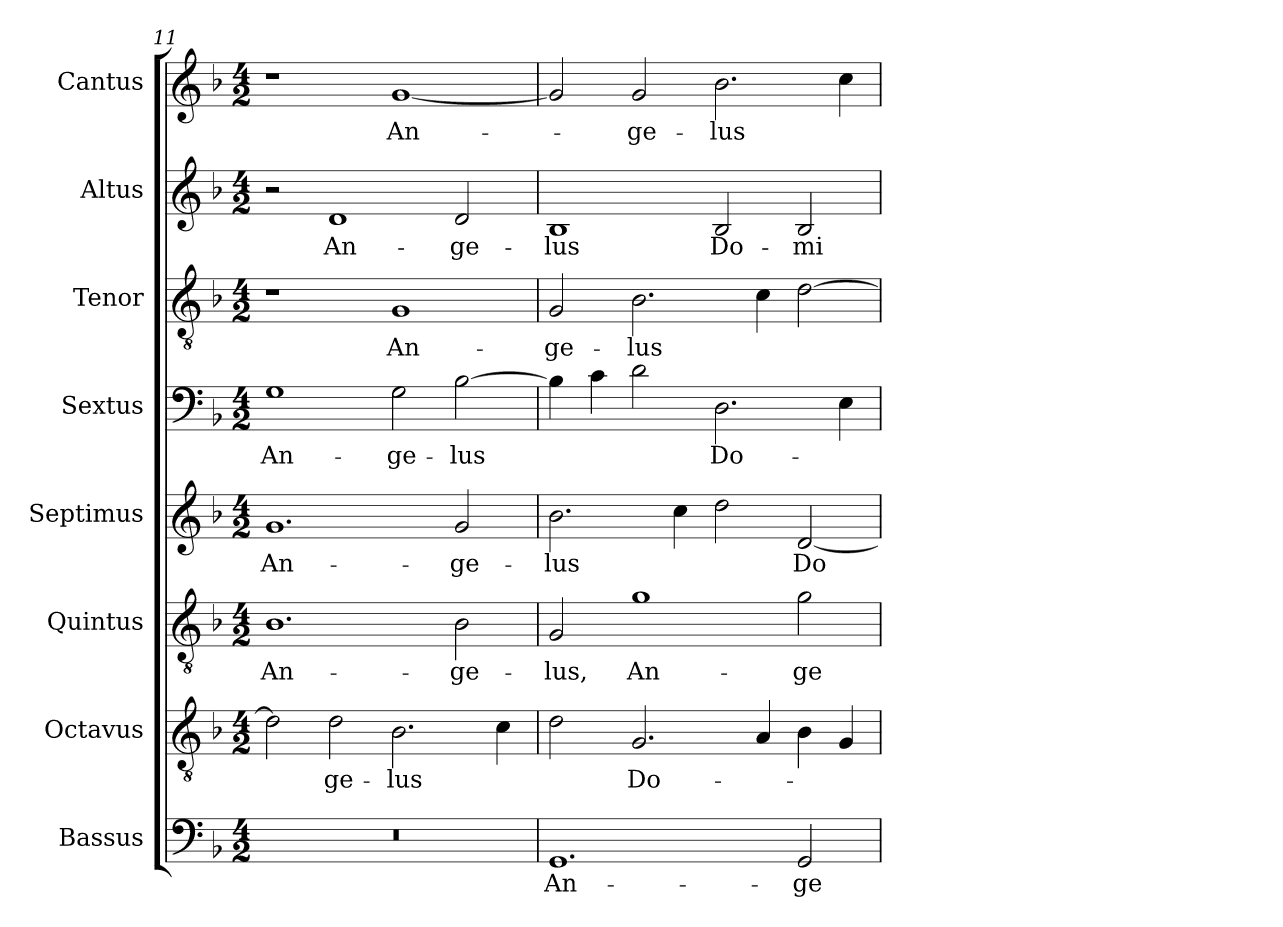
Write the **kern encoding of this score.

**kern	**text	**kern	**text	**kern	**text	**kern	**text	**kern	**text	**kern	**text	**kern	**text	**kern	**text
*part8	*part8	*part7	*part7	*part6	*part6	*part5	*part5	*part4	*part4	*part3	*part3	*part2	*part2	*part1	*part1
*staff8	*staff8	*staff7	*staff7	*staff6	*staff6	*staff5	*staff5	*staff4	*staff4	*staff3	*staff3	*staff2	*staff2	*staff1	*staff1
*I"Bassus	*	*I"Octavus	*	*I"Quintus	*	*I"Septimus	*	*I"Sextus	*	*I"Tenor	*	*I"Altus	*	*I"Cantus	*
*I'B.	*	*	*	*	*	*	*	*	*	*I'T.	*	*I'A.	*	*I'C.	*
*clefF4	*	*clefGv2	*	*clefGv2	*	*clefG2	*	*clefF4	*	*clefGv2	*	*clefG2	*	*clefG2	*
*	*	*ITrd7c12	*	*ITrd7c12	*	*	*	*	*	*ITrd7c12	*	*	*	*	*
*k[b-]	*	*k[b-]	*	*k[b-]	*	*k[b-]	*	*k[b-]	*	*k[b-]	*	*k[b-]	*	*k[b-]	*
*d:	*	*d:	*	*d:	*	*d:	*	*d:	*	*d:	*	*d:	*	*d:	*
*M4/2	*	*M4/2	*	*M4/2	*	*M4/2	*	*M4/2	*	*M4/2	*	*M4/2	*	*M4/2	*
=11	=11	=11	=11	=11	=11	=11	=11	=11	=11	=11	=11	=11	=11	=11	=11
!LO:N:vis=1	!	!	!	!	!	!	!	!	!	!	!	!	!	!	!
!	!	!	!	!	!LO:LY:b:color=#000000	!	!	!	!	!	!	!	!	!	!
!	!	!	!	!	!	!	!LO:LY:b:color=#000000	!	!	!	!	!	!	!	!
!	!	!	!	!	!	!	!	!	!LO:LY:b:color=#000000	!	!	!	!	!	!
0r	.	2Di\]	.	1.BB-i	An-	1.gi	An-	1Gi	An-	1r	.	2r	.	1r	.
!	!	!	!LO:LY:b:color=#000000	!	!	!	!	!	!	!	!	!	!	!	!
!	!	!	!	!	!	!	!	!	!	!	!	!	!LO:LY:b:color=#000000	!	!
.	.	2Di\	-ge-	.	.	.	.	.	.	.	.	1di	An-	.	.
!	!	!	!LO:LY:b:color=#000000	!	!	!	!	!	!	!	!	!	!	!	!
!	!	!	!	!	!	!	!	!	!LO:LY:b:color=#000000	!	!	!	!	!	!
!	!	!	!	!	!	!	!	!	!	!	!LO:LY:b:color=#000000	!	!	!	!
!	!	!	!	!	!	!	!	!	!	!	!	!	!	!	!LO:LY:b:color=#000000
.	.	2.BB-i\	-lus	.	.	.	.	2Gi\	-ge-	1GGi	An-	.	.	[1gi	An-
!	!	!	!	!	!LO:LY:b:color=#000000	!	!	!	!	!	!	!	!	!	!
!	!	!	!	!	!	!	!LO:LY:b:color=#000000	!	!	!	!	!	!	!	!
!	!	!	!	!	!	!	!	!	!LO:LY:b:color=#000000	!	!	!	!	!	!
!	!	!	!	!	!	!	!	!	!	!	!	!	!LO:LY:b:color=#000000	!	!
.	.	.	.	2BB-i\	-ge-	2gi/	-ge-	[2B-i\	-lus	.	.	2di/	-ge-	.	.
.	.	4Ci\	.	.	.	.	.	.	.	.	.	.	.	.	.
!!LO:LB:g=z
=12	=12	=12	=12	=12	=12	=12	=12	=12	=12	=12	=12	=12	=12	=12	=12
!	!LO:LY:b:color=#000000	!	!	!	!	!	!	!	!	!	!	!	!	!	!
!	!	!	!	!	!LO:LY:b:color=#000000	!	!	!	!	!	!	!	!	!	!
!	!	!	!	!	!	!	!LO:LY:b:color=#000000	!	!	!	!	!	!	!	!
!	!	!	!	!	!	!	!	!	!	!	!LO:LY:b:color=#000000	!	!	!	!
!	!	!	!	!	!	!	!	!	!	!	!	!	!LO:LY:b:color=#000000	!	!
1.GGi	An-	2Di\	.	2GGi/	-lus,	2.b-i\	-lus	4B-i\]	.	2GGi/	-ge-	1B-i	-lus	2gi/]	.
.	.	.	.	.	.	.	.	4ci\	.	.	.	.	.	.	.
!	!	!	!LO:LY:b:color=#000000	!	!	!	!	!	!	!	!	!	!	!	!
!	!	!	!	!	!LO:LY:b:color=#000000	!	!	!	!	!	!	!	!	!	!
!	!	!	!	!	!	!	!	!	!	!	!LO:LY:b:color=#000000	!	!	!	!
!	!	!	!	!	!	!	!	!	!	!	!	!	!	!	!LO:LY:b:color=#000000
.	.	2.GGi/	Do-	1Gi	An-	.	.	2di\	.	2.BB-i\	-lus	.	.	2gi/	-ge-
.	.	.	.	.	.	4cci\	.	.	.	.	.	.	.	.	.
!	!	!	!	!	!	!	!	!	!LO:LY:b:color=#000000	!	!	!	!	!	!
!	!	!	!	!	!	!	!	!	!	!	!	!	!LO:LY:b:color=#000000	!	!
!	!	!	!	!	!	!	!	!	!	!	!	!	!	!	!LO:LY:b:color=#000000
.	.	.	.	.	.	2ddi\	.	2.Di\	Do-	.	.	2B-i/	Do-	2.b-i\	-lus
.	.	4AAi/	.	.	.	.	.	.	.	4Ci\	.	.	.	.	.
!	!LO:LY:b:color=#000000	!	!	!	!	!	!	!	!	!	!	!	!	!	!
!	!	!	!	!	!LO:LY:b:color=#000000	!	!	!	!	!	!	!	!	!	!
!	!	!	!	!	!	!	!LO:LY:b:color=#000000	!	!	!	!	!	!	!	!
!	!	!	!	!	!	!	!	!	!	!	!	!	!LO:LY:b:color=#000000	!	!
2GGi/	-ge-	4BB-i\	.	2Gi\	-ge-	[2di/	Do-	.	.	[2Di\	.	2B-i/	-mi-	.	.
.	.	4GGi/	.	.	.	.	.	4Ei\	.	.	.	.	.	4cci\	.
=	=	=	=	=	=	=	=	=	=	=	=	=	=	=	=
*-	*-	*-	*-	*-	*-	*-	*-	*-	*-	*-	*-	*-	*-	*-	*-
